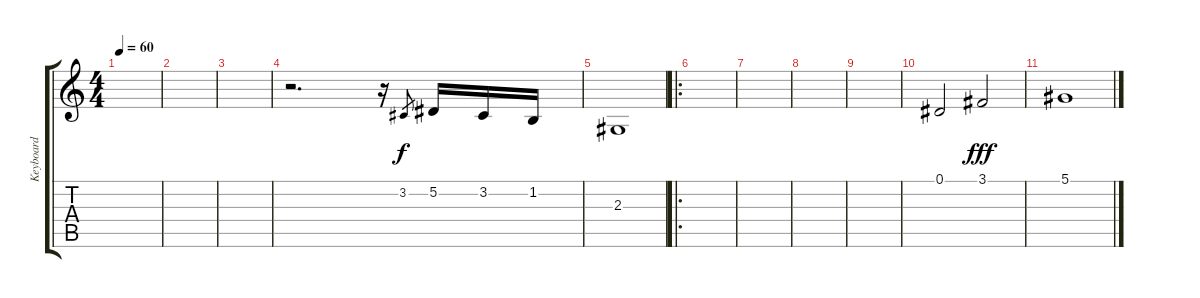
\track ("Keyboard" "Keyboard") {instrument stringensemble1}
\staff {score tabs}
\tuning (Eb4 Bb3 Gb3 Db3 Ab2 Eb2) {hide}
\ts (4 4)
\tempo 60
\clef g2
\ks c
|
|
|
r.2{d} r.16 3.2.8{gr} 5.2.16{volume 16 balance 16 instrument churchorgan} 3.2.16 1.2.16 |
2.3.1 |
\ro
|
|
|
|
0.1.2{volume 6 instrument stringensemble1} 3.1.2{dy fff} |
5.1.1
